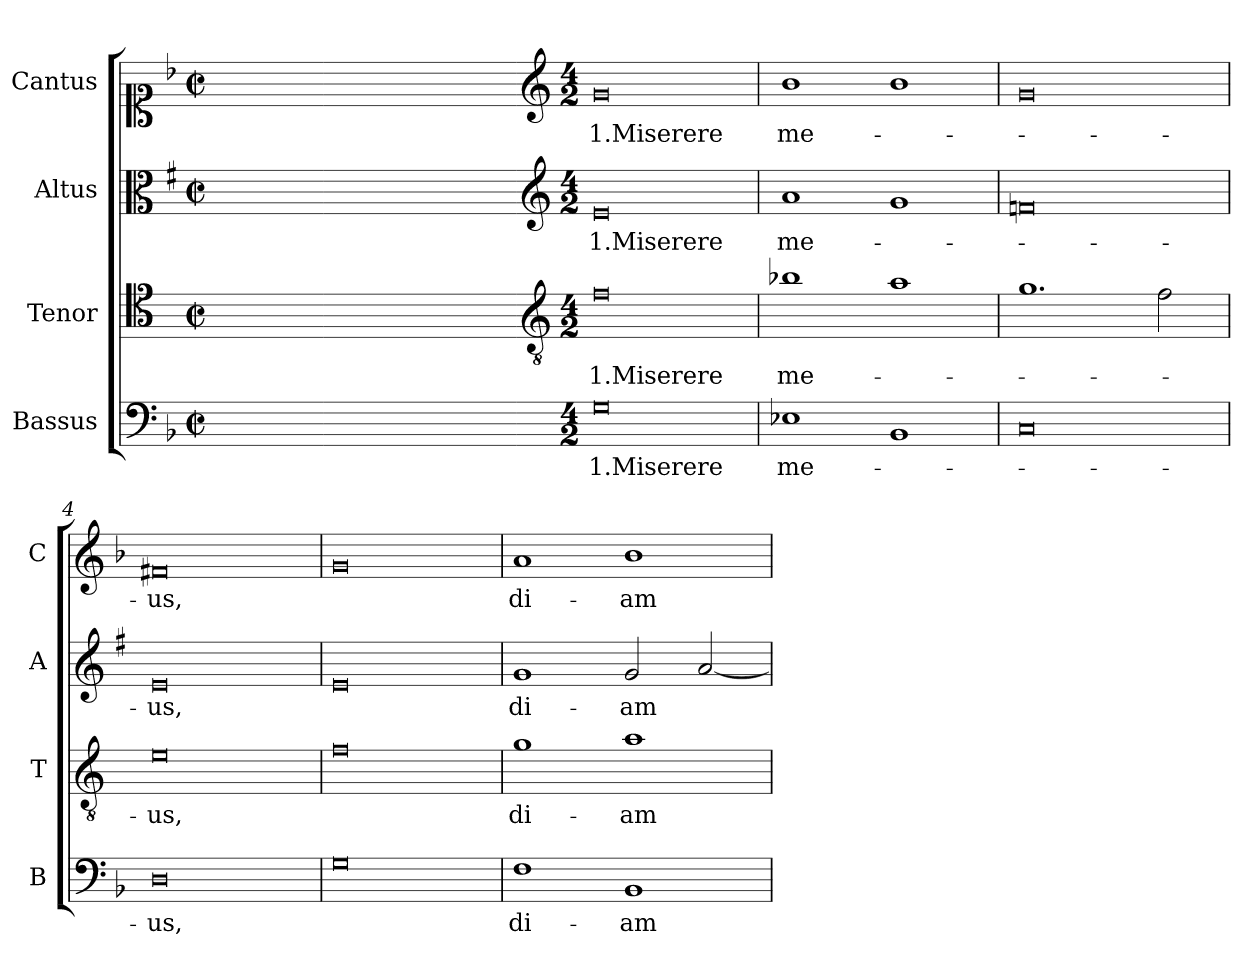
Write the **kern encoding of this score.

**kern	**text	**kern	**text	**kern	**text	**kern	**text
*part4	*part4	*part3	*part3	*part2	*part2	*part1	*part1
*staff4	*staff4	*staff3	*staff3	*staff2	*staff2	*staff1	*staff1
*I"Bassus	*	*I"Tenor	*	*I"Altus	*	*I"Cantus	*
*I'B	*	*I'T	*	*I'A	*	*I'C	*
*clefF4	*	*clefC4	*	*clefC3	*	*clefC1	*
*	*	*ITrd4c7	*	*ITrd1c2	*	*	*
*k[b-]	*	*k[b-]	*	*k[b-]	*	*k[b-]	*
*F:	*	*F:	*	*F:	*	*F:	*
*M2/2	*	*M2/2	*	*M2/2	*	*M2/2	*
*met(c|)	*	*met(c|)	*	*met(c|)	*	*met(c|)	*
=	=	=	=	=	=	=	=
1ryy	.	1ryy	.	1ryy	.	1ryy	.
=1X-	=1X-	=1X-	=1X-	=1X-	=1X-	=1X-	=1X-
4ryy	.	4ryy	.	4ryy	.	4ryy	.
4ryy	.	4ryy	.	4ryy	.	4ryy	.
4ryy	.	4ryy	.	4ryy	.	4ryy	.
4ryy	.	4ryy	.	4ryy	.	4ryy	.
=1-	=1-	=1-	=1-	=1-	=1-	=1-	=1-
*	*	*clefGv2	*	*clefG2	*	*clefG2	*
*M4/2	*	*M4/2	*	*M4/2	*	*M4/2	*
!	!LO:LY:b	!	!LO:LY:b	!	!LO:LY:b	!	!LO:LY:b
0G	1.Miserere	0B-	1.Miserere	0d	1.Miserere	0g	1.Miserere
=2	=2	=2	=2	=2	=2	=2	=2
!	!LO:LY:b	!	!LO:LY:b	!	!LO:LY:b	!	!LO:LY:b
1E-X	me-	1e-X	me-	1g	me-	1b-	me-
1BB-	.	1d	.	1f	.	1b-	.
=3	=3	=3	=3	=3	=3	=3	=3
0C	.	1.c	.	0e-X	.	0g	.
.	.	2B-\	.	.	.	.	.
=4	=4	=4	=4	=4	=4	=4	=4
!	!LO:LY:b	!	!LO:LY:b	!	!LO:LY:b	!	!LO:LY:b
0D	-us,	0A	-us,	0d	-us,	0f#X	-us,
!!LO:LB:g=z
=5	=5	=5	=5	=5	=5	=5	=5
0G	.	0B-	.	0d	.	0g	.
=6	=6	=6	=6	=6	=6	=6	=6
!	!LO:LY:b	!	!LO:LY:b	!	!LO:LY:b	!	!LO:LY:b
1F	di-	1c	di-	1f	di-	1a	di-
!	!LO:LY:b	!	!LO:LY:b	!	!LO:LY:b	!	!LO:LY:b
1BB-	-am	1d	-am	2f/	-am	1b-	-am
.	.	.	.	[2g/	.	.	.
=	=	=	=	=	=	=	=
*-	*-	*-	*-	*-	*-	*-	*-
